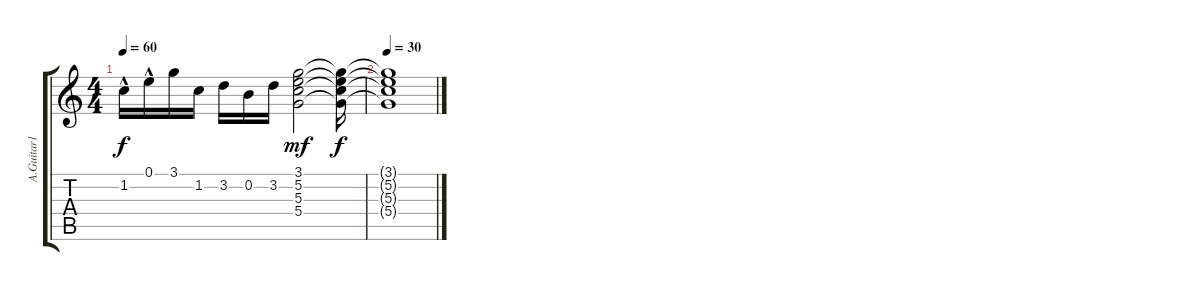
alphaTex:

\track ("A.Guitar1" "A.Guitar1") {instrument acousticguitarsteel}
\staff {score tabs}
\tuning (E4 B3 G3 D3 A2 E2) {hide}
\ts (4 4)
\tempo 60
\clef g2
\ks c
1.2{hac}.16{dy f} 0.1{hac}.16 3.1.16 1.2.16 3.2.16 0.2.16 3.2.16 (3.1 5.2 5.3 5.4).2{dy mf} (3.1{t} 5.2{t} 5.3{t} 5.4{t}).16{dy f} |
\tempo 30
(3.1{t} 5.2{t} 5.3{t} 5.4{t}).1
